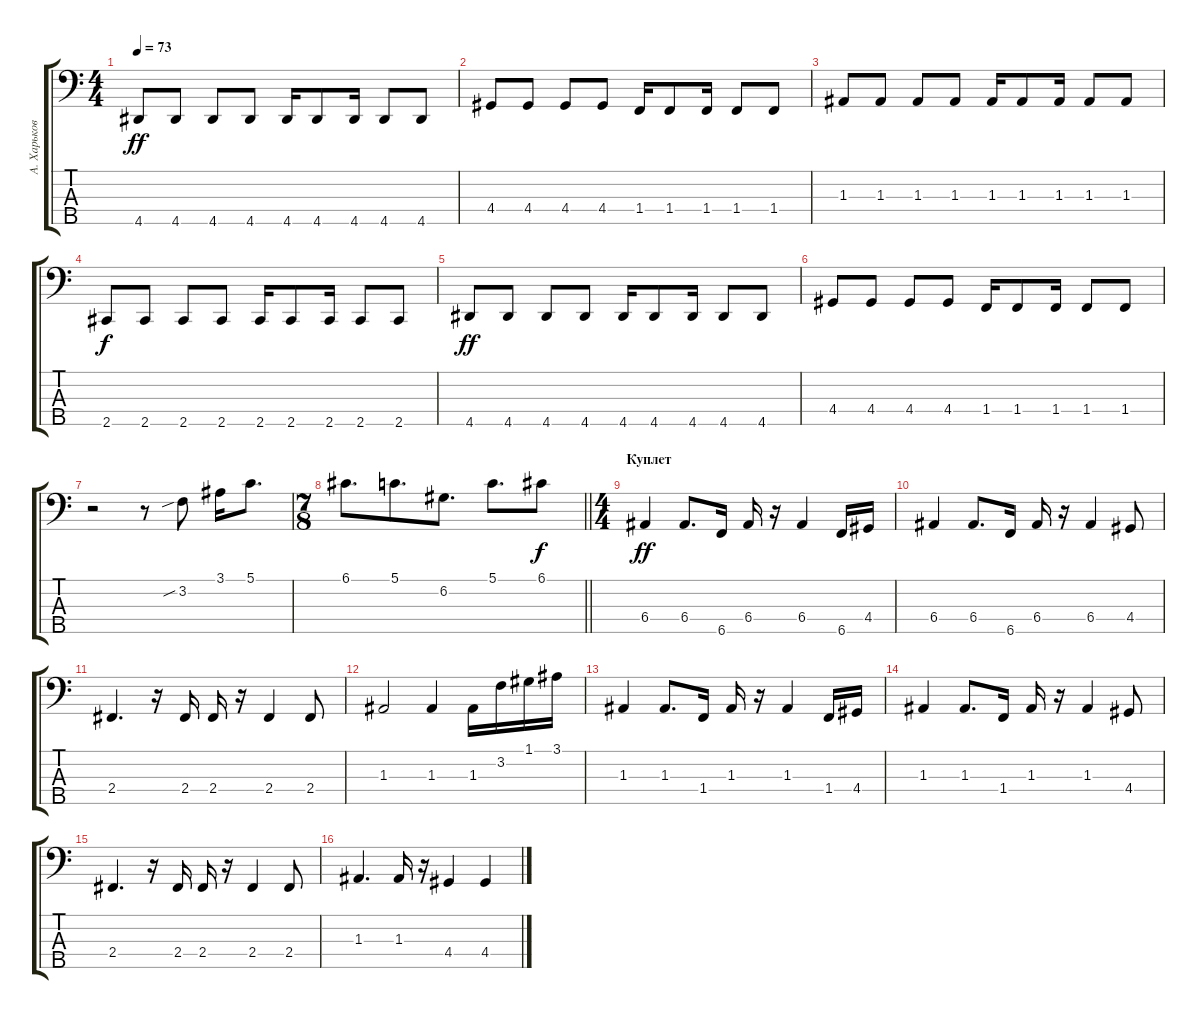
\track ("А. Харьков" "А. Харьков") {instrument electricbassfinger}
\staff {score tabs}
\tuning (G2 D2 A1 E1 B0) {hide}
\ts (4 4)
\tempo 73
\clef f4
\ks c
4.5.8{dy ff} 4.5.8 4.5.8 4.5.8 4.5.16 4.5.8 4.5.16 4.5.8 4.5.8 |
4.4.8 4.4.8 4.4.8 4.4.8 1.4.16 1.4.8 1.4.16 1.4.8 1.4.8 |
1.3.8 1.3.8 1.3.8 1.3.8 1.3.16 1.3.8 1.3.16 1.3.8 1.3.8 |
2.5.8{dy f} 2.5.8 2.5.8 2.5.8 2.5.16 2.5.8 2.5.16 2.5.8 2.5.8 |
4.5.8{dy ff} 4.5.8 4.5.8 4.5.8 4.5.16 4.5.8 4.5.16 4.5.8 4.5.8 |
4.4.8 4.4.8 4.4.8 4.4.8 1.4.16 1.4.8 1.4.16 1.4.8 1.4.8 |
r.2 r.8 3.2{sib}.8 3.1.16 5.1.8{d} |
\ts (7 8)
\barLineRight lightlight
6.1.8{d} 5.1.8{d} 6.2.8{d} 5.1.8{d} 6.1.8{dy f} |
\ts (4 4)
\section ("" "Куплет")
6.4.4{dy ff} 6.4.8{d} 6.5.16 6.4.16 r.16 6.4.4 6.5.16 4.4.16 |
6.4.4 6.4.8{d} 6.5.16 6.4.16 r.16 6.4.4 4.4.8 |
2.4.4{d} r.16 2.4.16 2.4.16 r.16 2.4.4 2.4.8 |
1.3.2 1.3.4 1.3.16 3.2.16 1.1.16 3.1.16 |
1.3.4 1.3.8{d} 1.4.16 1.3.16 r.16 1.3.4 1.4.16 4.4.16 |
1.3.4 1.3.8{d} 1.4.16 1.3.16 r.16 1.3.4 4.4.8 |
2.4.4{d} r.16 2.4.16 2.4.16 r.16 2.4.4 2.4.8 |
1.3.4{d} 1.3.16 r.16 4.4.4 4.4.4
